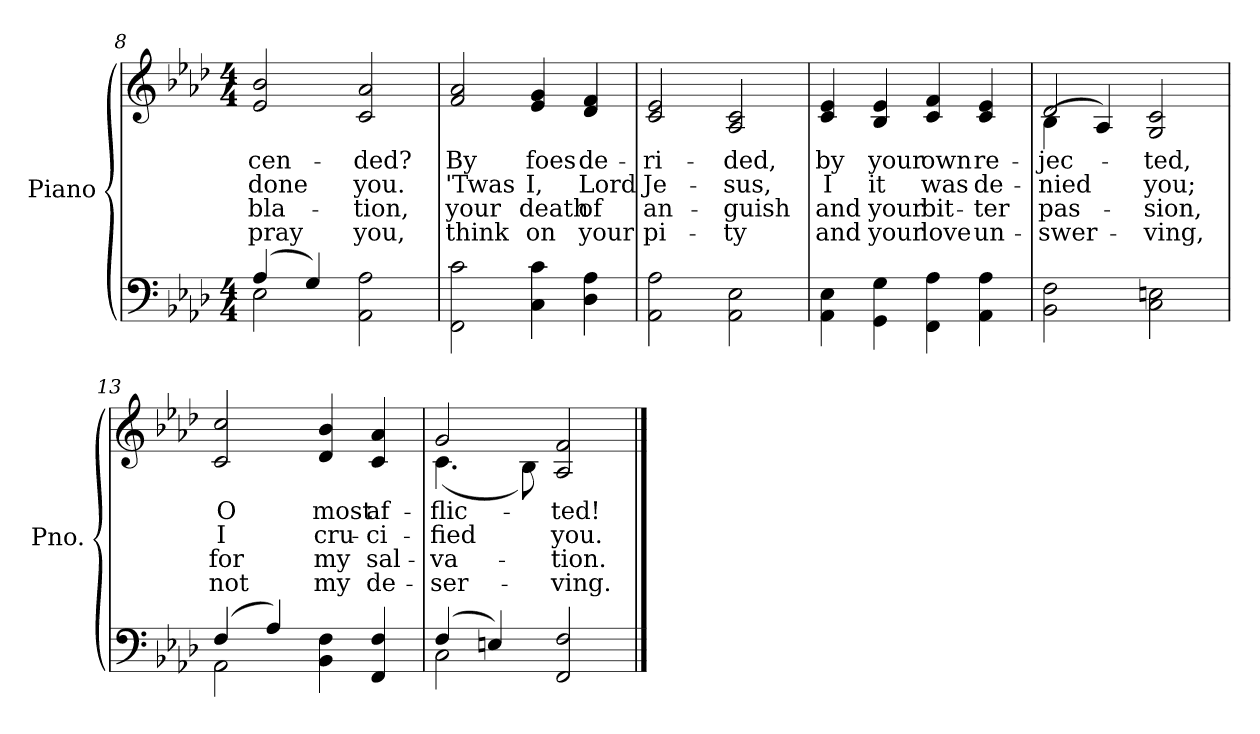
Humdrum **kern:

**kern	**kern	**text	**text	**text	**text
*part2	*part1	*part1	*part1	*part1	*part1
*staff2	*staff1	*staff1	*staff1	*staff1	*staff1
*I"Piano	*I"Piano	*	*	*	*
*I'Pno.	*I'Pno.	*	*	*	*
*clefF4	*clefG2	*	*	*	*
*k[b-e-a-d-]	*k[b-e-a-d-]	*	*	*	*
*A-:	*A-:	*	*	*	*
*M4/4	*M4/4	*	*	*	*
=8	=8	=8	=8	=8	=8
*^	*	*	*	*	*
!	!	!	!LO:LY:b:color=#000000	!LO:LY:b:color=#000000	!LO:LY:b:color=#000000	!LO:LY:b:color=#000000
(4A-i/	2E-i\	2e-i/ 2b-i	-cen-	-done	bla-	-pray
4Gi/)	.	.	.	.	.	.
!	!	!	!LO:LY:b:color=#000000	!LO:LY:b:color=#000000	!LO:LY:b:color=#000000	!LO:LY:b:color=#000000
2AA-i\ 2A-i	2ryy	2ci/ 2a-i	-ded?	you.	tion,	you,
*v	*v	*	*	*	*	*
=9	=9	=9	=9	=9	=9
*^	*	*	*	*	*
!	!	!	!LO:LY:b:color=#000000	!LO:LY:b:color=#000000	!LO:LY:b:color=#000000	!LO:LY:b:color=#000000
*v	*v	*	*	*	*	*
2FFi\ 2ci	2fi/ 2a-i	By	'Twas	your	think
!	!	!LO:LY:b:color=#000000	!LO:LY:b:color=#000000	!LO:LY:b:color=#000000	!LO:LY:b:color=#000000
4Ci\ 4ci	4e-i/ 4gi	foes	I,	death	on
!	!	!LO:LY:b:color=#000000	!LO:LY:b:color=#000000	!LO:LY:b:color=#000000	!LO:LY:b:color=#000000
4D-i\ 4A-i	4d-i/ 4fi	de-	Lord	of	your
!!LO:LB:g=z
=10	=10	=10	=10	=10	=10
!	!	!LO:LY:b:color=#000000	!LO:LY:b:color=#000000	!LO:LY:b:color=#000000	!LO:LY:b:color=#000000
2AA-i\ 2A-i	2ci/ 2e-i	-ri-	Je-	an-	-pi-
!	!	!LO:LY:b:color=#000000	!LO:LY:b:color=#000000	!LO:LY:b:color=#000000	!LO:LY:b:color=#000000
2AA-i\ 2E-i	2A-i/ 2ci	-ded,	-sus,	-guish	ty
=11	=11	=11	=11	=11	=11
!	!	!LO:LY:b:color=#000000	!LO:LY:b:color=#000000	!LO:LY:b:color=#000000	!LO:LY:b:color=#000000
4AA-i\ 4E-i	4ci/ 4e-i	by	I	and	and
!	!	!LO:LY:b:color=#000000	!LO:LY:b:color=#000000	!LO:LY:b:color=#000000	!LO:LY:b:color=#000000
4GGi\ 4Gi	4B-i/ 4e-i	your	it	your	your
!	!	!LO:LY:b:color=#000000	!LO:LY:b:color=#000000	!LO:LY:b:color=#000000	!LO:LY:b:color=#000000
4FFi\ 4A-i	4ci/ 4fi	own	was	bit-	-love
!	!	!LO:LY:b:color=#000000	!LO:LY:b:color=#000000	!LO:LY:b:color=#000000	!LO:LY:b:color=#000000
4AA-i\ 4A-i	4ci/ 4e-i	re-	de-	ter	un-
=12	=12	=12	=12	=12	=12
!	!	!LO:LY:b:color=#000000	!LO:LY:b:color=#000000	!LO:LY:b:color=#000000	!LO:LY:b:color=#000000
*	*^	*	*	*	*
2BB-i\ 2Fi	2d-i/	(4B-i\	-jec-	-nied	-pas-	-swer-
.	.	4A-i/)	.	.	.	.
!	!	!	!LO:LY:b:color=#000000	!LO:LY:b:color=#000000	!LO:LY:b:color=#000000	!LO:LY:b:color=#000000
2Ci\ 2Eni	2Gi/ 2ci	2ryy	-ted,	you;	-sion,	ving,
*	*v	*v	*	*	*	*
=13	=13	=13	=13	=13	=13
*^	*	*	*	*	*
*	*	*^	*	*	*	*
!	!	!	!	!LO:LY:b:color=#000000	!LO:LY:b:color=#000000	!LO:LY:b:color=#000000	!LO:LY:b:color=#000000
*	*	*v	*v	*	*	*	*
(4Fi/	2AA-i\	2ci/ 2cci	O	I	for	not
4A-i/)	.	.	.	.	.	.
!	!	!	!LO:LY:b:color=#000000	!LO:LY:b:color=#000000	!LO:LY:b:color=#000000	!LO:LY:b:color=#000000
4BB-i\ 4Fi	2ryy	4d-i/ 4b-i	most	cru-	my	my
!	!	!	!LO:LY:b:color=#000000	!LO:LY:b:color=#000000	!LO:LY:b:color=#000000	!LO:LY:b:color=#000000
4FFi/ 4Fi	.	4ci/ 4a-i	af-	-ci-	sal-	-de-
=14	=14	=14	=14	=14	=14	=14
!	!	!	!LO:LY:b:color=#000000	!LO:LY:b:color=#000000	!LO:LY:b:color=#000000	!LO:LY:b:color=#000000
*	*	*^	*	*	*	*
(4Fi/	2Ci\	2gi/	(4.ci\	-flic-	-fied	-va-	-ser-
4Eni/)	.	.	.	.	.	.	.
.	.	.	8B-i\)	.	.	.	.
!	!	!	!	!LO:LY:b:color=#000000	!LO:LY:b:color=#000000	!LO:LY:b:color=#000000	!LO:LY:b:color=#000000
2FFi/ 2Fi	2ryy	2A-i/ 2fi	2ryy	-ted!	you.	-tion.	ving.
*v	*v	*	*	*	*	*	*
*	*v	*v	*	*	*	*
==	==	==	==	==	==
*-	*-	*-	*-	*-	*-
